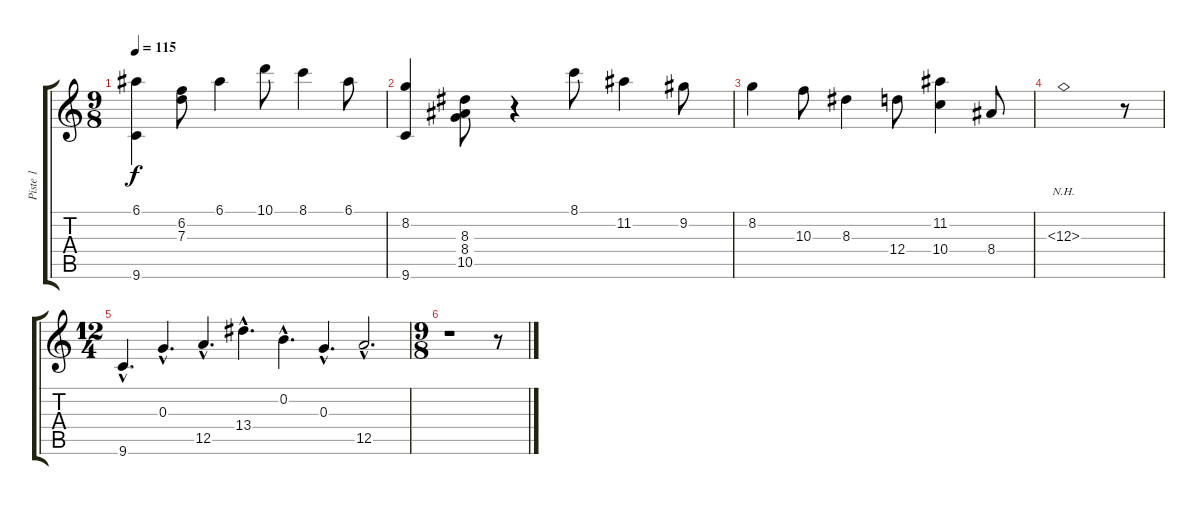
\track ("Piste 1" "Piste 1") {instrument acousticguitarnylon}
\staff {score tabs}
\tuning (E4 B3 G3 D3 A2 Eb2) {hide}
\ts (9 8)
\tempo 115
\clef g2
\ks c
(6.1 9.6).4{dy f} (6.2 7.3).8 6.1.4 10.1.8 8.1.4 6.1.8 |
(8.2 9.6).4 (8.3 8.4 10.5).8 r.4 8.1.8 11.2.4 9.2.8 |
8.2.4 10.3.8 8.3.4 12.4.8 (11.2 10.4).4 8.4.8 |
12.3{nh}.1 r.8 |
\ts (12 4)
9.6{hac}.4{d} 0.3{hac}.4{d} 12.5{hac}.4{d} 13.4{hac}.4{d} 0.2{hac}.4{d} 0.3{hac}.4{d} 12.5{hac}.2{d} |
\ts (9 8)
r.1 r.8
